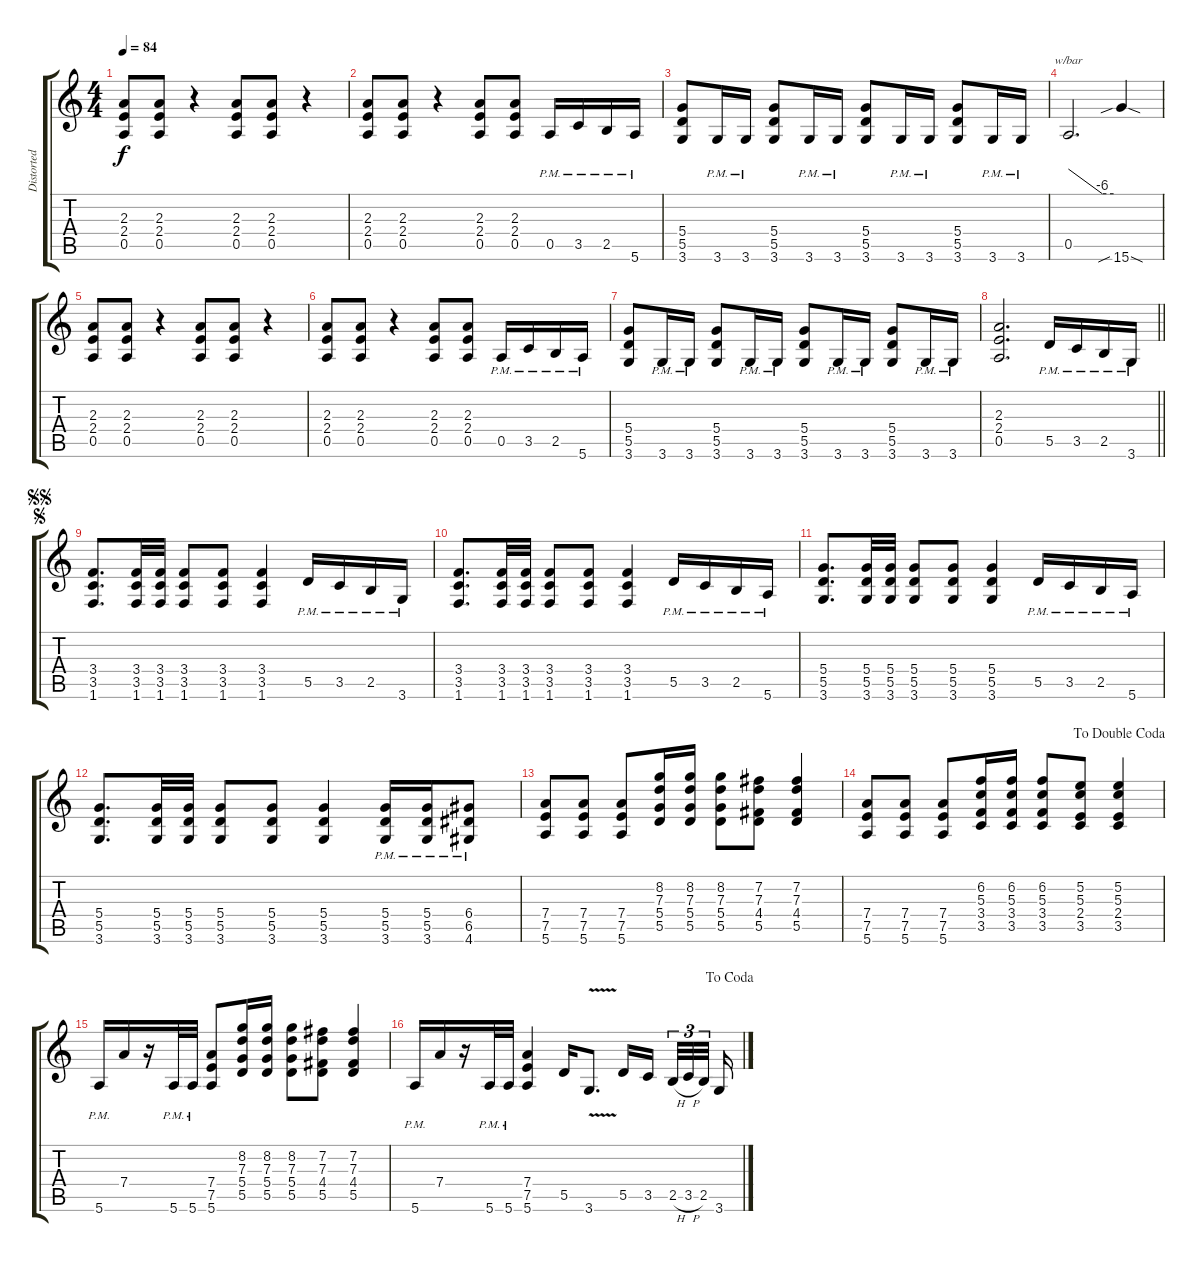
\track ("Distorted" "Distorted") {instrument distortionguitar}
\staff {score tabs}
\tuning (E4 B3 G3 D3 A2 E2) {hide}
\ts (4 4)
\tempo 84
\clef g2
\ks c
(2.3 2.4 0.5).8{dy f} (2.3 2.4 0.5).8 r.4 (2.3 2.4 0.5).8 (2.3 2.4 0.5).8 r.4 |
(2.3 2.4 0.5).8 (2.3 2.4 0.5).8 r.4 (2.3 2.4 0.5).8 (2.3 2.4 0.5).8 0.5{pm}.16 3.5{pm}.16 2.5{pm}.16 5.6{pm}.16 |
(5.4 5.5 3.6).8 3.6{pm}.16 3.6{pm}.16 (5.4 5.5 3.6).8 3.6{pm}.16 3.6{pm}.16 (5.4 5.5 3.6).8 3.6{pm}.16 3.6{pm}.16 (5.4 5.5 3.6).8 3.6{pm}.16 3.6{pm}.16 |
0.5.2{d tbe (custom default 0 0 45 -24 60 -24)} 15.6{sib sod}.4 |
(2.3 2.4 0.5).8 (2.3 2.4 0.5).8 r.4 (2.3 2.4 0.5).8 (2.3 2.4 0.5).8 r.4 |
(2.3 2.4 0.5).8 (2.3 2.4 0.5).8 r.4 (2.3 2.4 0.5).8 (2.3 2.4 0.5).8 0.5{pm}.16 3.5{pm}.16 2.5{pm}.16 5.6{pm}.16 |
(5.4 5.5 3.6).8 3.6{pm}.16 3.6{pm}.16 (5.4 5.5 3.6).8 3.6{pm}.16 3.6{pm}.16 (5.4 5.5 3.6).8 3.6{pm}.16 3.6{pm}.16 (5.4 5.5 3.6).8 3.6{pm}.16 3.6{pm}.16 |
\barLineRight lightlight
(2.3 2.4 0.5).2{d} 5.5{pm}.16 3.5{pm}.16 2.5{pm}.16 3.6{pm}.16 |
\jump segno
\jump segnosegno
(3.4 3.5 1.6).8{d} (3.4 3.5 1.6).32 (3.4 3.5 1.6).32 (3.4 3.5 1.6).8 (3.4 3.5 1.6).8 (3.4 3.5 1.6).4 5.5{pm}.16 3.5{pm}.16 2.5{pm}.16 3.6{pm}.16 |
(3.4 3.5 1.6).8{d} (3.4 3.5 1.6).32 (3.4 3.5 1.6).32 (3.4 3.5 1.6).8 (3.4 3.5 1.6).8 (3.4 3.5 1.6).4 5.5{pm}.16 3.5{pm}.16 2.5{pm}.16 5.6{pm}.16 |
(5.4 5.5 3.6).8{d} (5.4 5.5 3.6).32 (5.4 5.5 3.6).32 (5.4 5.5 3.6).8 (5.4 5.5 3.6).8 (5.4 5.5 3.6).4 5.5{pm}.16 3.5{pm}.16 2.5{pm}.16 5.6{pm}.16 |
(5.4 5.5 3.6).8{d} (5.4 5.5 3.6).32 (5.4 5.5 3.6).32 (5.4 5.5 3.6).8 (5.4 5.5 3.6).8 (5.4 5.5 3.6).4 (5.4{pm} 5.5{pm} 3.6{pm}).16 (5.4{pm} 5.5{pm} 3.6{pm}).16 (6.4{pm} 6.5{pm} 4.6{pm}).8 |
(7.4 7.5 5.6).8 (7.4 7.5 5.6).8 (7.4 7.5 5.6).8 (8.2 7.3 5.4 5.5).16 (8.2 7.3 5.4 5.5).16 (8.2 7.3 5.4 5.5).8 (7.2 7.3 4.4 5.5).8 (7.2 7.3 4.4 5.5).4 |
\jump dadoublecoda
(7.4 7.5 5.6).8 (7.4 7.5 5.6).8 (7.4 7.5 5.6).8 (6.2 5.3 3.4 3.5).16 (6.2 5.3 3.4 3.5).16 (6.2 5.3 3.4 3.5).8 (5.2 5.3 2.4 3.5).8 (5.2 5.3 2.4 3.5).4 |
5.6{pm}.16 7.4.16 r.16 5.6{pm}.32 5.6{pm}.32 (7.4 7.5 5.6).8 (8.2 7.3 5.4 5.5).16 (8.2 7.3 5.4 5.5).16 (8.2 7.3 5.4 5.5).8 (7.2 7.3 4.4 5.5).8 (7.2 7.3 4.4 5.5).4 |
\jump dacoda
5.6{pm}.16 7.4.16 r.16 5.6{pm}.32 5.6{pm}.32 (7.4 7.5 5.6).4 5.5.16 3.6{v}.8{d} 5.5.16 3.5.16{beam splitsecondary} 2.5{h}.32{tu (3 2)} 3.5{h}.32{tu (3 2)} 2.5.32{tu (3 2) beam splitsecondary} 3.6.16
